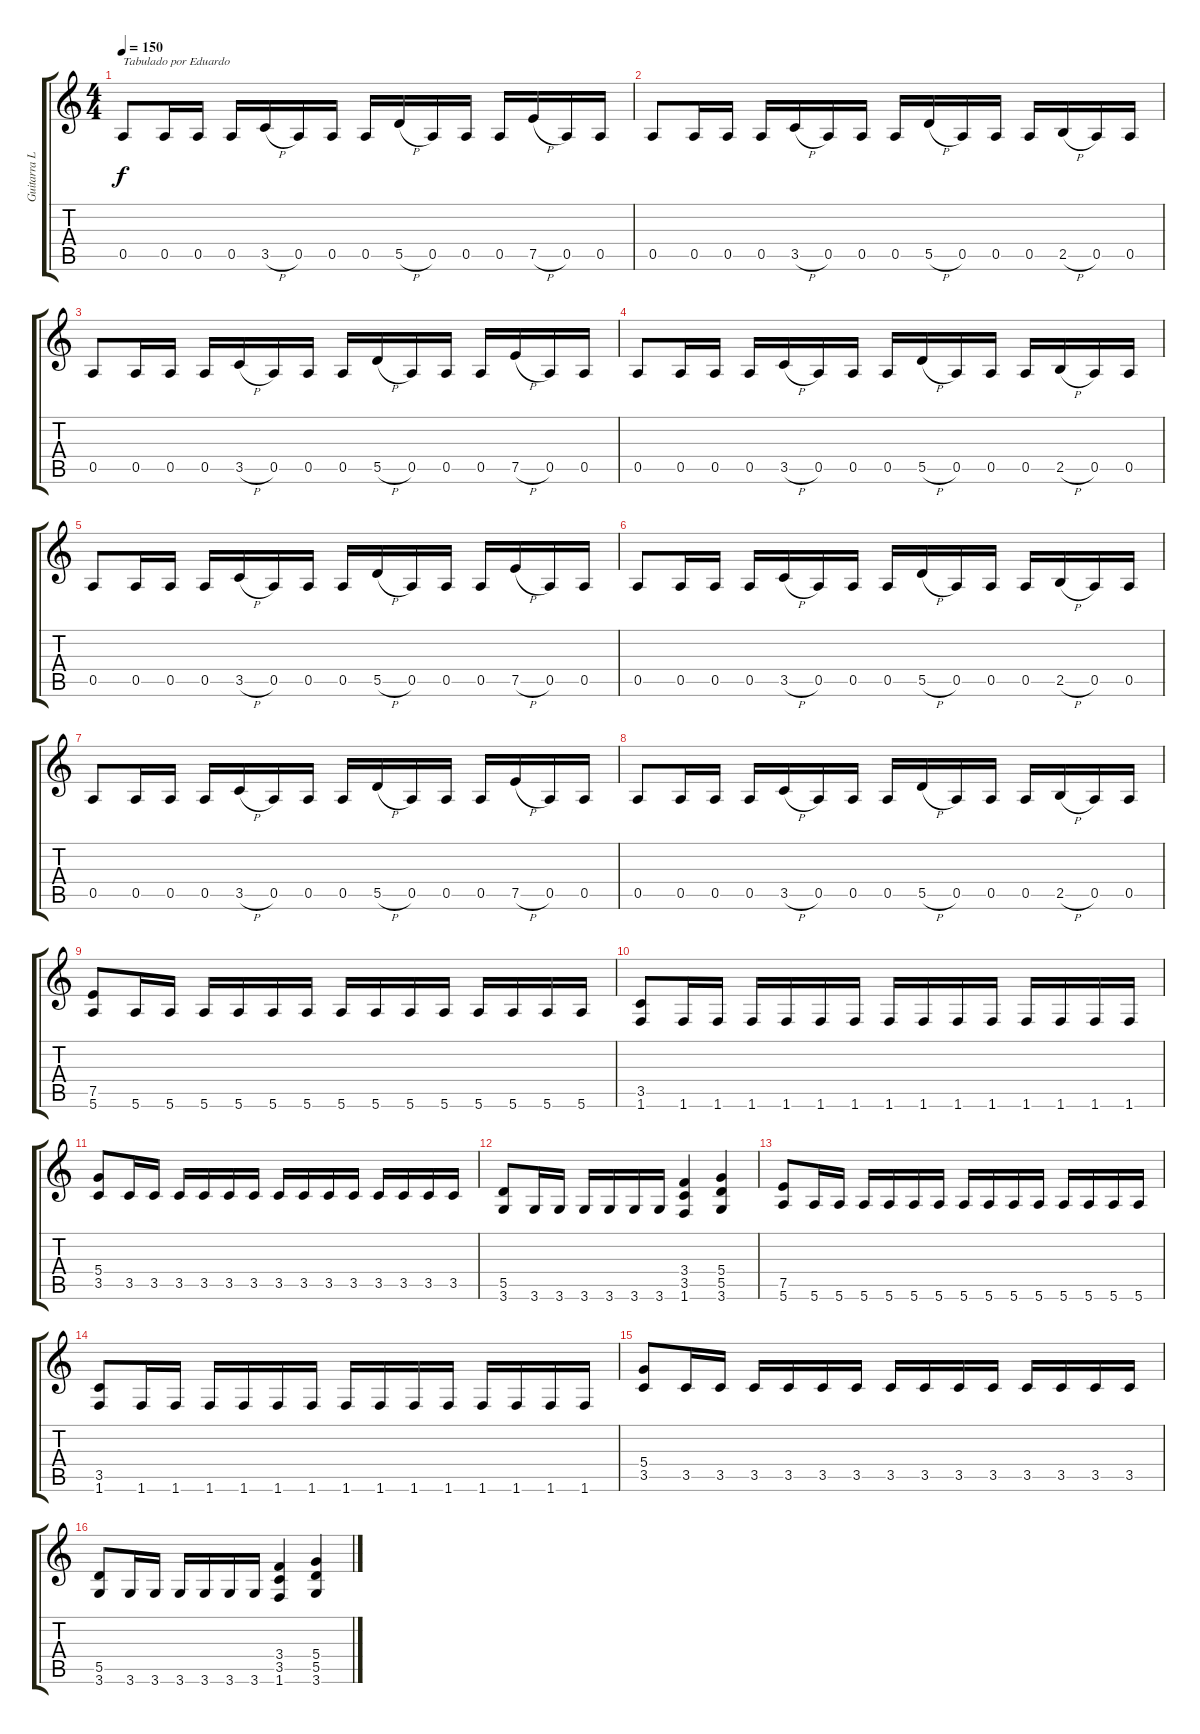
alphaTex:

\track ("Guitarra Lider" "Guitarra L") {instrument distortionguitar}
\staff {score tabs}
\tuning (E4 B3 G3 D3 A2 E2) {hide}
\ts (4 4)
\tempo 150
\clef g2
\ks c
0.5.8{txt "Tabulado por Eduardo" dy f instrument distortionguitar} 0.5.16 0.5.16 0.5.16 3.5{h}.16 0.5.16 0.5.16 0.5.16 5.5{h}.16 0.5.16 0.5.16 0.5.16 7.5{h}.16 0.5.16 0.5.16 |
0.5.8 0.5.16 0.5.16 0.5.16 3.5{h}.16 0.5.16 0.5.16 0.5.16 5.5{h}.16 0.5.16 0.5.16 0.5.16 2.5{h}.16 0.5.16 0.5.16 |
0.5.8 0.5.16 0.5.16 0.5.16 3.5{h}.16 0.5.16 0.5.16 0.5.16 5.5{h}.16 0.5.16 0.5.16 0.5.16 7.5{h}.16 0.5.16 0.5.16 |
0.5.8 0.5.16 0.5.16 0.5.16 3.5{h}.16 0.5.16 0.5.16 0.5.16 5.5{h}.16 0.5.16 0.5.16 0.5.16 2.5{h}.16 0.5.16 0.5.16 |
0.5.8 0.5.16 0.5.16 0.5.16 3.5{h}.16 0.5.16 0.5.16 0.5.16 5.5{h}.16 0.5.16 0.5.16 0.5.16 7.5{h}.16 0.5.16 0.5.16 |
0.5.8 0.5.16 0.5.16 0.5.16 3.5{h}.16 0.5.16 0.5.16 0.5.16 5.5{h}.16 0.5.16 0.5.16 0.5.16 2.5{h}.16 0.5.16 0.5.16 |
0.5.8 0.5.16 0.5.16 0.5.16 3.5{h}.16 0.5.16 0.5.16 0.5.16 5.5{h}.16 0.5.16 0.5.16 0.5.16 7.5{h}.16 0.5.16 0.5.16 |
0.5.8 0.5.16 0.5.16 0.5.16 3.5{h}.16 0.5.16 0.5.16 0.5.16 5.5{h}.16 0.5.16 0.5.16 0.5.16 2.5{h}.16 0.5.16 0.5.16 |
(7.5 5.6).8 5.6.16 5.6.16 5.6.16 5.6.16 5.6.16 5.6.16 5.6.16 5.6.16 5.6.16 5.6.16 5.6.16 5.6.16 5.6.16 5.6.16 |
(3.5 1.6).8 1.6.16 1.6.16 1.6.16 1.6.16 1.6.16 1.6.16 1.6.16 1.6.16 1.6.16 1.6.16 1.6.16 1.6.16 1.6.16 1.6.16 |
(5.4 3.5).8 3.5.16 3.5.16 3.5.16 3.5.16 3.5.16 3.5.16 3.5.16 3.5.16 3.5.16 3.5.16 3.5.16 3.5.16 3.5.16 3.5.16 |
(5.5 3.6).8 3.6.16 3.6.16 3.6.16 3.6.16 3.6.16 3.6.16 (3.4 3.5 1.6).4 (5.4 5.5 3.6).4 |
(7.5 5.6).8 5.6.16 5.6.16 5.6.16 5.6.16 5.6.16 5.6.16 5.6.16 5.6.16 5.6.16 5.6.16 5.6.16 5.6.16 5.6.16 5.6.16 |
(3.5 1.6).8 1.6.16 1.6.16 1.6.16 1.6.16 1.6.16 1.6.16 1.6.16 1.6.16 1.6.16 1.6.16 1.6.16 1.6.16 1.6.16 1.6.16 |
(5.4 3.5).8 3.5.16 3.5.16 3.5.16 3.5.16 3.5.16 3.5.16 3.5.16 3.5.16 3.5.16 3.5.16 3.5.16 3.5.16 3.5.16 3.5.16 |
(5.5 3.6).8 3.6.16 3.6.16 3.6.16 3.6.16 3.6.16 3.6.16 (3.4 3.5 1.6).4 (5.4 5.5 3.6).4
